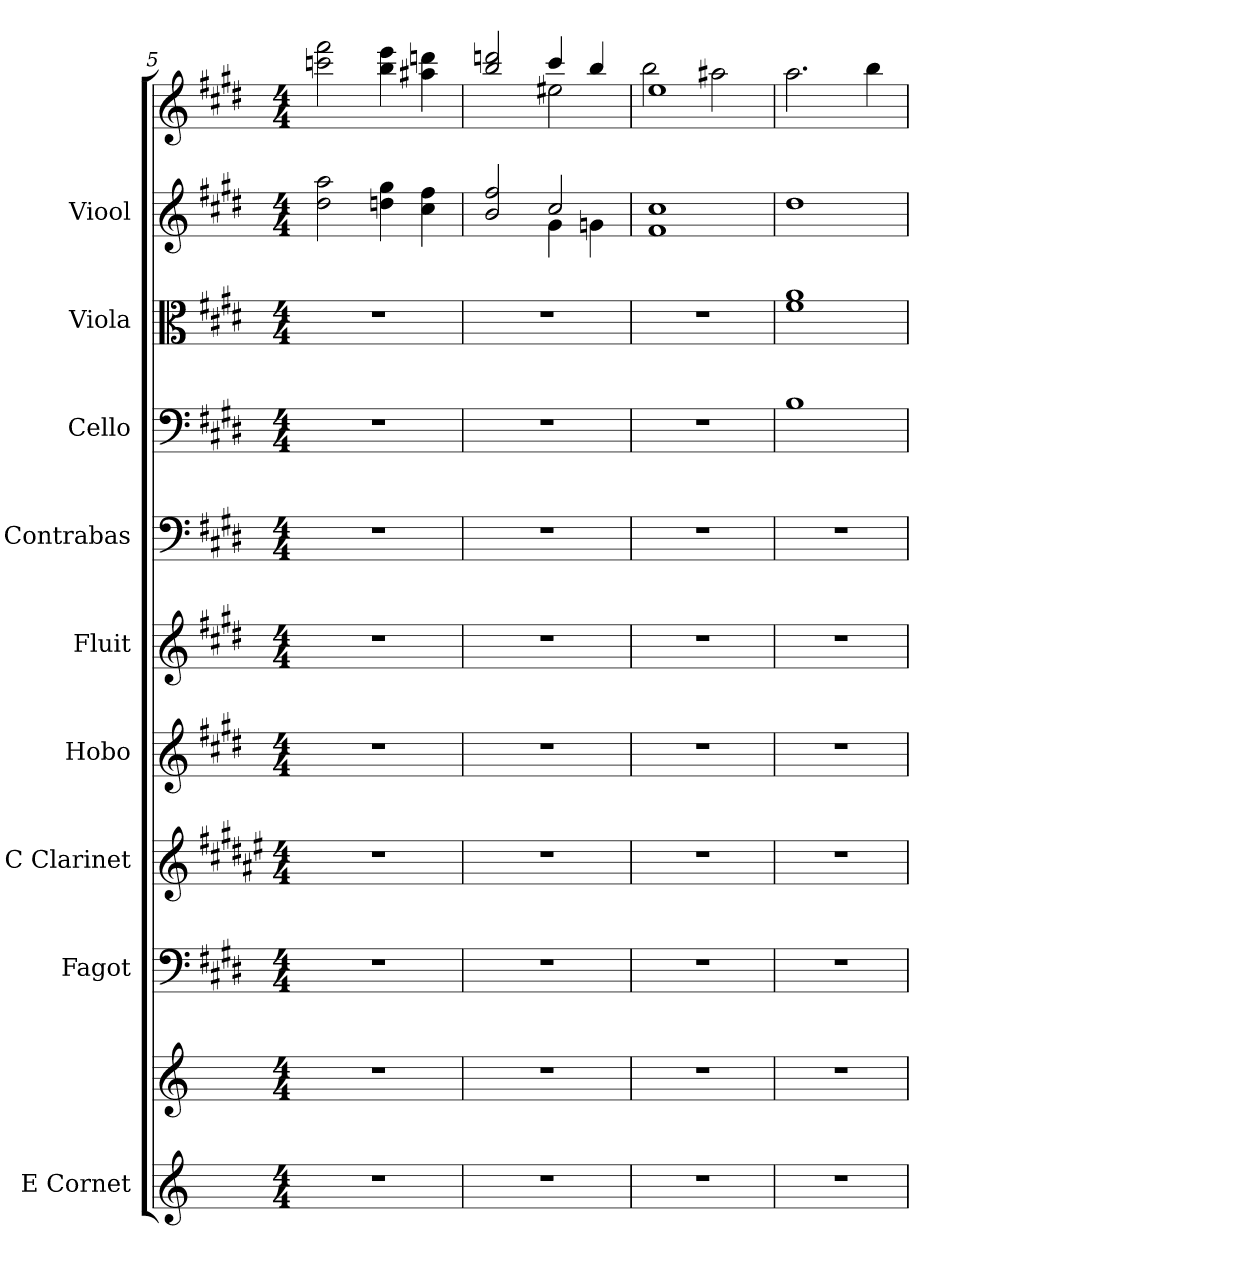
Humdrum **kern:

**kern	**kern	**kern	**kern	**kern	**kern	**kern	**kern	**kern	**kern	**kern
*part9	*part9	*part8	*part7	*part6	*part5	*part4	*part3	*part2	*part1	*part1
*staff11	*staff10	*staff9	*staff8	*staff7	*staff6	*staff5	*staff4	*staff3	*staff2	*staff1
*I"E Cornet	*	*I"Fagot	*I"C Clarinet	*I"Hobo	*I"Fluit	*I"Contrabas	*I"Cello	*I"Viola	*I"Viool	*
*	*	*I'Fag.	*I'C.Cl.	*I'Hb.	*I'Fl.	*I'Cb.	*I'Cll.	*I'Vla.	*I'Vl.	*
*clefG2	*clefG2	*clefF4	*clefG2	*clefG2	*clefG2	*clefF4	*clefF4	*clefC3	*clefG2	*clefG2
*ITrd1c2	*ITrd1c2	*	*ITrd1c2	*	*	*ITrd7c12	*	*	*	*
*k[b-e-]	*k[b-e-]	*k[f#c#g#d#]	*k[f#c#g#d#]	*k[f#c#g#d#]	*k[f#c#g#d#]	*k[f#c#g#d#]	*k[f#c#g#d#]	*k[f#c#g#d#]	*k[f#c#g#d#]	*k[f#c#g#d#]
*B-:	*B-:	*E:	*E:	*E:	*E:	*E:	*E:	*E:	*E:	*E:
*M4/4	*M4/4	*M4/4	*M4/4	*M4/4	*M4/4	*M4/4	*M4/4	*M4/4	*M4/4	*M4/4
=5	=5	=5	=5	=5	=5	=5	=5	=5	=5	=5
1r	1r	1r	1r	1r	1r	1r	1r	1r	2dd#\ 2aa\	2cccn\ 2fff#\
.	.	.	.	.	.	.	.	.	4ddn\ 4gg#\	4bb\ 4eee\
.	.	.	.	.	.	.	.	.	4cc#\ 4ff#\	4aa#X\ 4dddn\
=6	=6	=6	=6	=6	=6	=6	=6	=6	=6	=6
*	*	*	*	*	*	*	*	*	*^	*^
1r	1r	1r	1r	1r	1r	1r	1r	1r	2b/ 2ff#/	2ryy	2bb/ 2dddn/	2ryy
.	.	.	.	.	.	.	.	.	4g#\	2cc#/	4ccc#/	2ee#X\
.	.	.	.	.	.	.	.	.	4gn\	.	4bb/	.
*	*	*	*	*	*	*	*	*	*v	*v	*	*
=7	=7	=7	=7	=7	=7	=7	=7	=7	=7	=7	=7
1r	1r	1r	1r	1r	1r	1r	1r	1r	1f# 1cc#	1ee	2bb\
.	.	.	.	.	.	.	.	.	.	.	2aa#X\
*	*	*	*	*	*	*	*	*	*	*v	*v
=8	=8	=8	=8	=8	=8	=8	=8	=8	=8	=8
1r	1r	1r	1r	1r	1r	1r	1B	1f# 1a	1dd#	2.aa\
.	.	.	.	.	.	.	.	.	.	4bb\
=	=	=	=	=	=	=	=	=	=	=
*-	*-	*-	*-	*-	*-	*-	*-	*-	*-	*-
